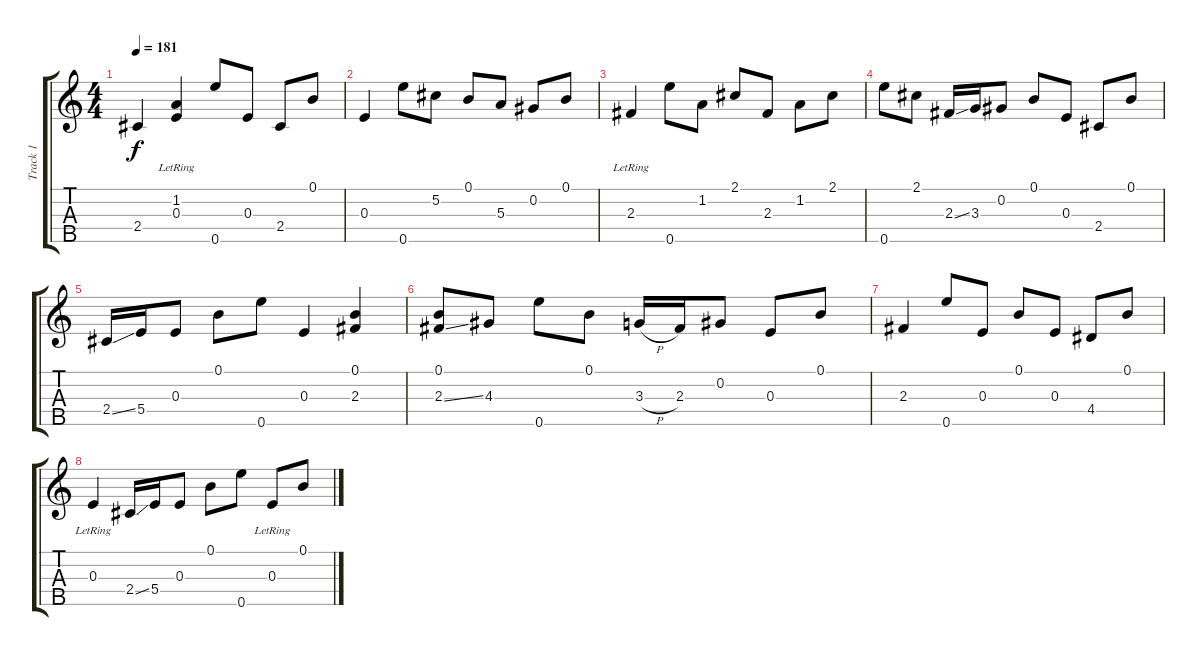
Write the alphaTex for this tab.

\track ("Track 1" "Track 1") {instrument banjo}
\staff {score tabs}
\tuning (B3 Ab3 E3 B2 E4) {hide}
\displaytranspose 12
\ts (4 4)
\tempo 181
\clef g2
\ks c
2.4.4{dy f} (1.2{lr} 0.3{lr}).4 0.5.8 0.3.8 2.4.8 0.1.8 |
0.3.4 0.5.8 5.2.8 0.1.8 5.3.8 0.2.8 0.1.8 |
2.3{lr}.4 0.5.8 1.2.8 2.1.8 2.3.8 1.2.8 2.1.8 |
0.5.8 2.1.8 2.3{ss}.16 3.3.16 0.2.8 0.1.8 0.3.8 2.4.8 0.1.8 |
2.4{ss}.16 5.4.16 0.3.8 0.1.8 0.5.8 0.3.4 (0.1 2.3).4 |
(0.1 2.3{ss}).8 4.3.8 0.5.8 0.1.8 3.3{h}.16 2.3.16 0.2.8 0.3.8 0.1.8 |
2.3.4 0.5.8 0.3.8 0.1.8 0.3.8 4.4.8 0.1.8 |
0.3{lr}.4 2.4{ss}.16 5.4.16 0.3.8 0.1.8 0.5.8 0.3{lr}.8 0.1.8
